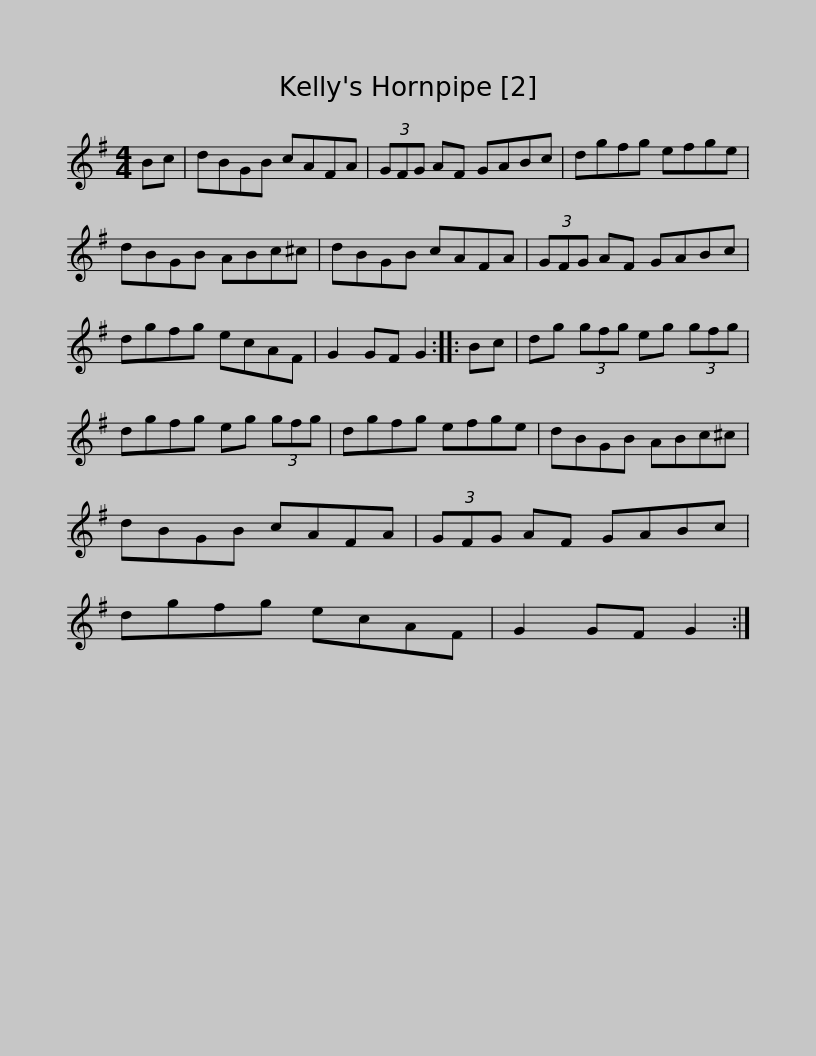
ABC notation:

X:1
L:1/8
M:4/4
I:linebreak $
K:G
V:1 treble
V:1
 Bc | dBGB cAFA | (3GFG AF GABc | dgfg efge | dBGB ABc^c | %5
 dBGB cAFA |$ (3GFG AF GABc | dgfg ecAF | G2 GF G2 :: Bc | %10
 dg (3gfg eg (3gfg | dgfg eg (3gfg |$ dgfg efge | dBGB ABc^c | dBGB cAFA | %15
 (3GFG AF GABc | dgfg ecAF | G2 GF G2 :| %18
